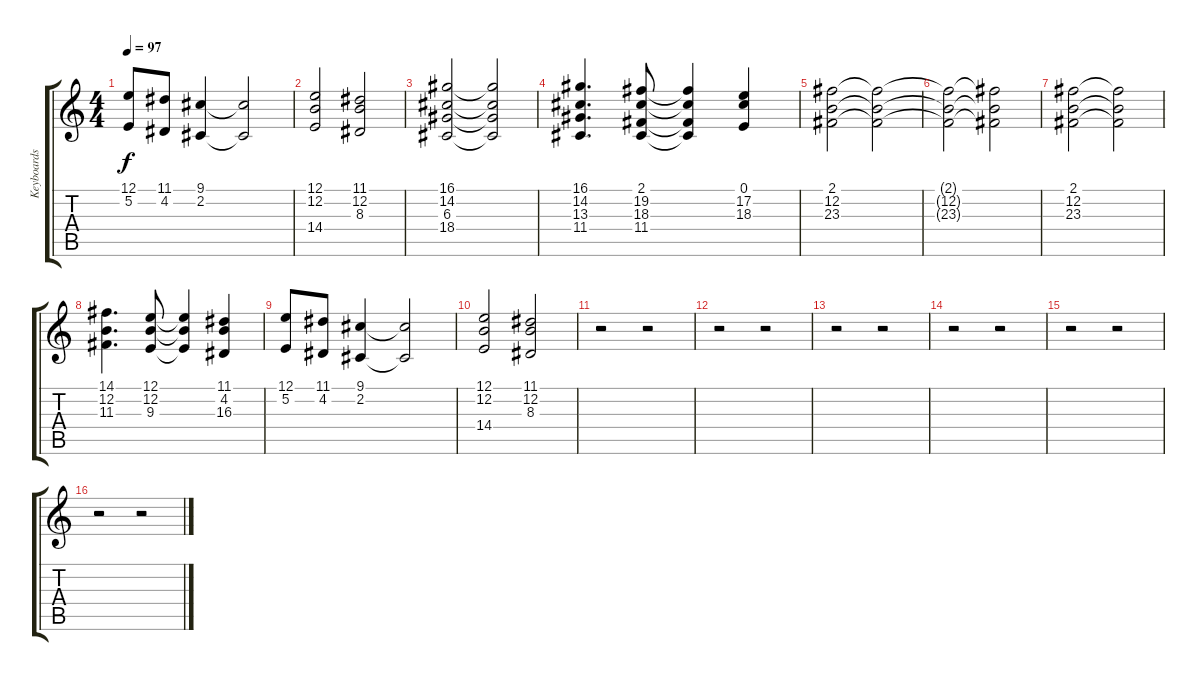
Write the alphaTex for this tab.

\track ("Keyboards 3" "Keyboards ") {instrument choiraahs}
\staff {score tabs}
\tuning (E4 B3 G3 D3 A2 E2) {hide}
\ts (4 4)
\tempo 97
\clef g2
\ks c
(12.1 5.2).8{dy f} (11.1 4.2).8 (9.1 2.2).4 (9.1{t} 2.2{t}).2 |
(12.1 12.2 14.4).2 (11.1 12.2 8.3).2 |
(16.1 14.2 6.3 18.4).2 (16.1{t} 14.2{t} 6.3{t} 18.4{t}).2 |
(16.1 14.2 13.3 11.4).4{d} (2.1 19.2 18.3 11.4).8 (2.1{t} 19.2{t} 18.3{t} 11.4{t}).4 (0.1 17.2 18.3).4 |
(2.1 12.2 23.3).2 (2.1{t} 12.2{t} 23.3{t}).2 |
(2.1{t} 12.2{t} 23.3{t}).2 (2.1{t} 12.2{t} 23.3{t}).2 |
(2.1 12.2 23.3).2 (2.1{t} 12.2{t} 23.3{t}).2 |
(14.1 12.2 11.3).4{d} (12.1 12.2 9.3).8 (12.1{t} 12.2{t} 9.3{t}).4 (11.1 4.2 16.3).4 |
(12.1 5.2).8 (11.1 4.2).8 (9.1 2.2).4 (9.1{t} 2.2{t}).2 |
\section ("" "")
(12.1 12.2 14.4).2 (11.1 12.2 8.3).2 |
r.2 r.2 |
r.2 r.2 |
r.2 r.2 |
r.2 r.2 |
r.2 r.2 |
r.2 r.2
